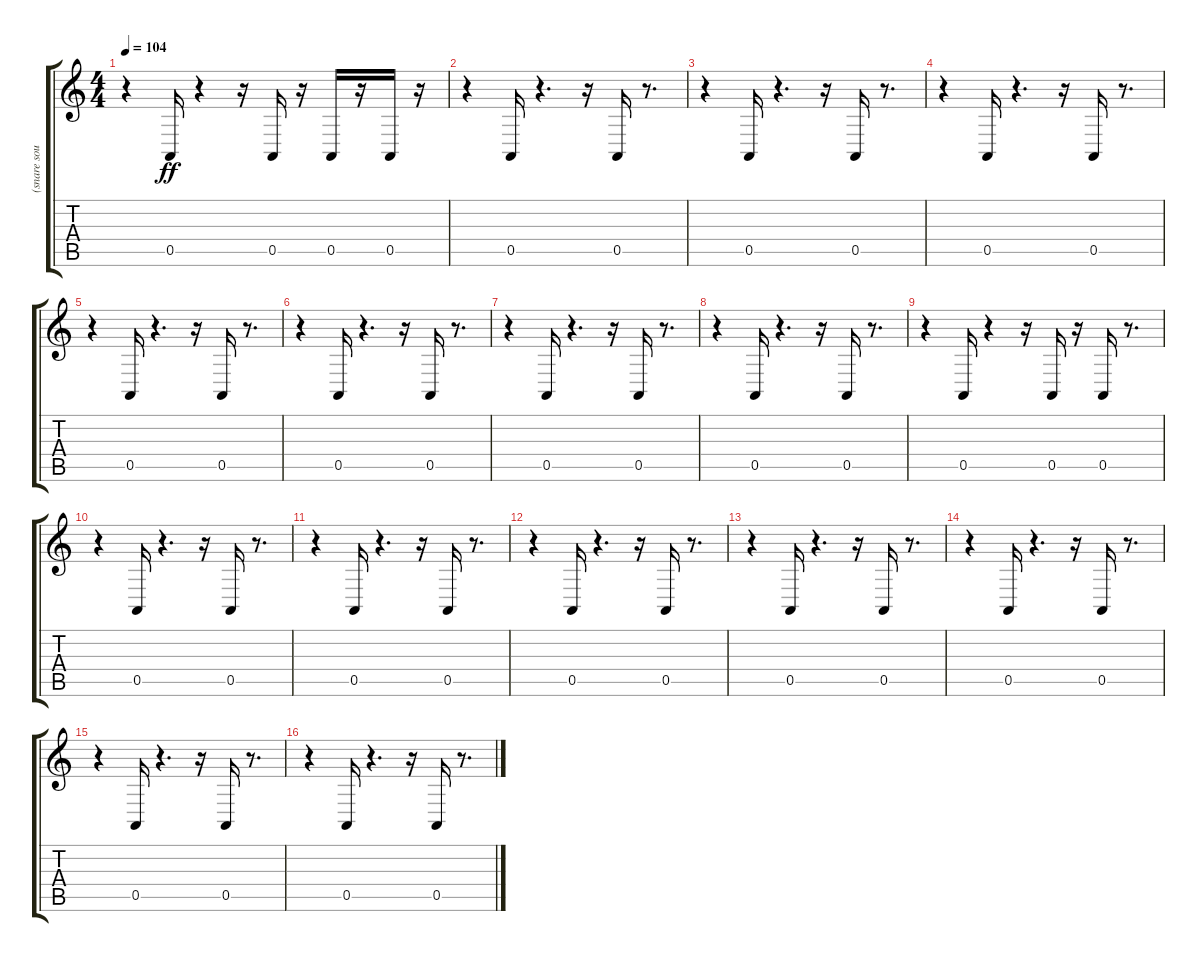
\track ("(snare sound)" "(snare sou") {instrument melodictom}
\staff {score tabs}
\tuning (E4 B3 G3 D3 A2 E2) {hide}
\ts (4 4)
\tempo 104
\clef g2
\ks c
r.4{dy ff} 0.5.16 r.4 r.16 0.5.16 r.16 0.5.16 r.16 0.5.16 r.16 |
r.4 0.5.16 r.4{d} r.16 0.5.16 r.8{d} |
r.4 0.5.16 r.4{d} r.16 0.5.16 r.8{d} |
r.4 0.5.16 r.4{d} r.16 0.5.16 r.8{d} |
r.4 0.5.16 r.4{d} r.16 0.5.16 r.8{d} |
r.4 0.5.16 r.4{d} r.16 0.5.16 r.8{d} |
r.4 0.5.16 r.4{d} r.16 0.5.16 r.8{d} |
r.4 0.5.16 r.4{d} r.16 0.5.16 r.8{d} |
r.4 0.5.16 r.4 r.16 0.5.16 r.16 0.5.16 r.8{d} |
r.4 0.5.16 r.4{d} r.16 0.5.16 r.8{d} |
r.4 0.5.16 r.4{d} r.16 0.5.16 r.8{d} |
r.4 0.5.16 r.4{d} r.16 0.5.16 r.8{d} |
r.4 0.5.16 r.4{d} r.16 0.5.16 r.8{d} |
r.4 0.5.16 r.4{d} r.16 0.5.16 r.8{d} |
r.4 0.5.16 r.4{d} r.16 0.5.16 r.8{d} |
r.4 0.5.16 r.4{d} r.16 0.5.16 r.8{d}
